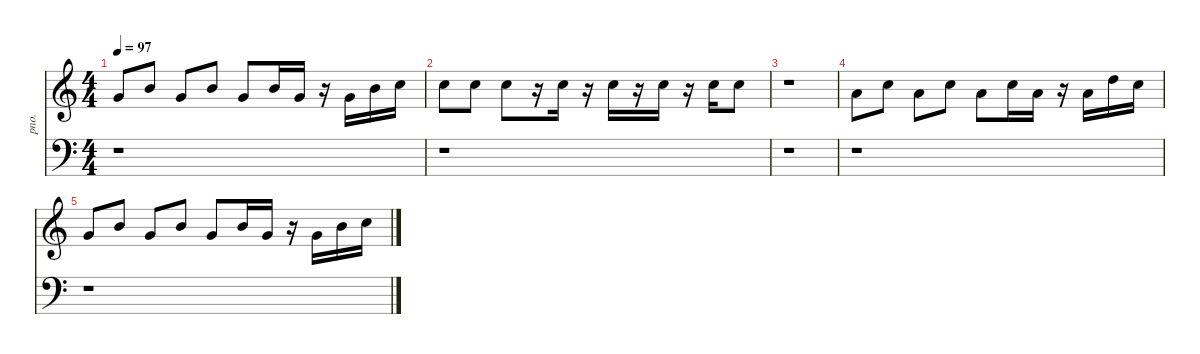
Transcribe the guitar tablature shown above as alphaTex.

\defaultSystemsLayout 4
\hideDynamics
\bracketExtendMode nobrackets
\track ("Acoustic Piano" "pno.") {instrument acousticgrandpiano}
\staff {score}
\tuning (E4 B3 G3 D3 A2 E2)
\ts (4 4)
\tempo 97
\clef g2
\ks c
3.1.8{dy mf beam Up} 7.1.8{beam Up} 3.1.8{beam Up} 7.1.8{beam Up} 8.2.8{beam Up} 7.1.16{beam Up} 3.1.16{beam Up} r.16{beam Down} 3.1.16{beam Up} 7.1.16{beam Up} 8.1.16{beam Up} |
8.1.8{beam Down} 8.1.8{beam Down} 8.1.8{beam Down} r.16{beam Down} 8.1.16{beam Down} r.16{beam Down} 8.1.16{beam Down} r.16{beam Down} 8.1.16{beam Down} r.16{beam Down} 8.1.16{beam Down} 8.1.8{beam Down} |
r.1{beam Down} |
5.1.8{beam Down} 8.1.8{beam Down} 5.1.8{beam Down} 8.1.8{beam Down} 5.1.8{beam Down} 8.1.16{beam Down} 5.1.16{beam Down} r.16{beam Down} 5.1.16{beam Down} 10.1.16{beam Down} 8.1.16{beam Down} |
3.1.8{beam Up} 7.1.8{beam Up} 3.1.8{beam Up} 7.1.8{beam Up} 8.2.8{beam Up} 7.1.16{beam Up} 3.1.16{beam Up} r.16{beam Down} 3.1.16{beam Up} 7.1.16{beam Up} 8.1.16{beam Up}
\staff {score}
\tuning (G2 D2 A1 E1 B0)
\clef f4
\ottava regular
\simile none
\ks c
r.1{dy mf beam Down} |
r.1{beam Down} |
r.1{beam Down} |
r.1{beam Down} |
r.1{beam Down}
